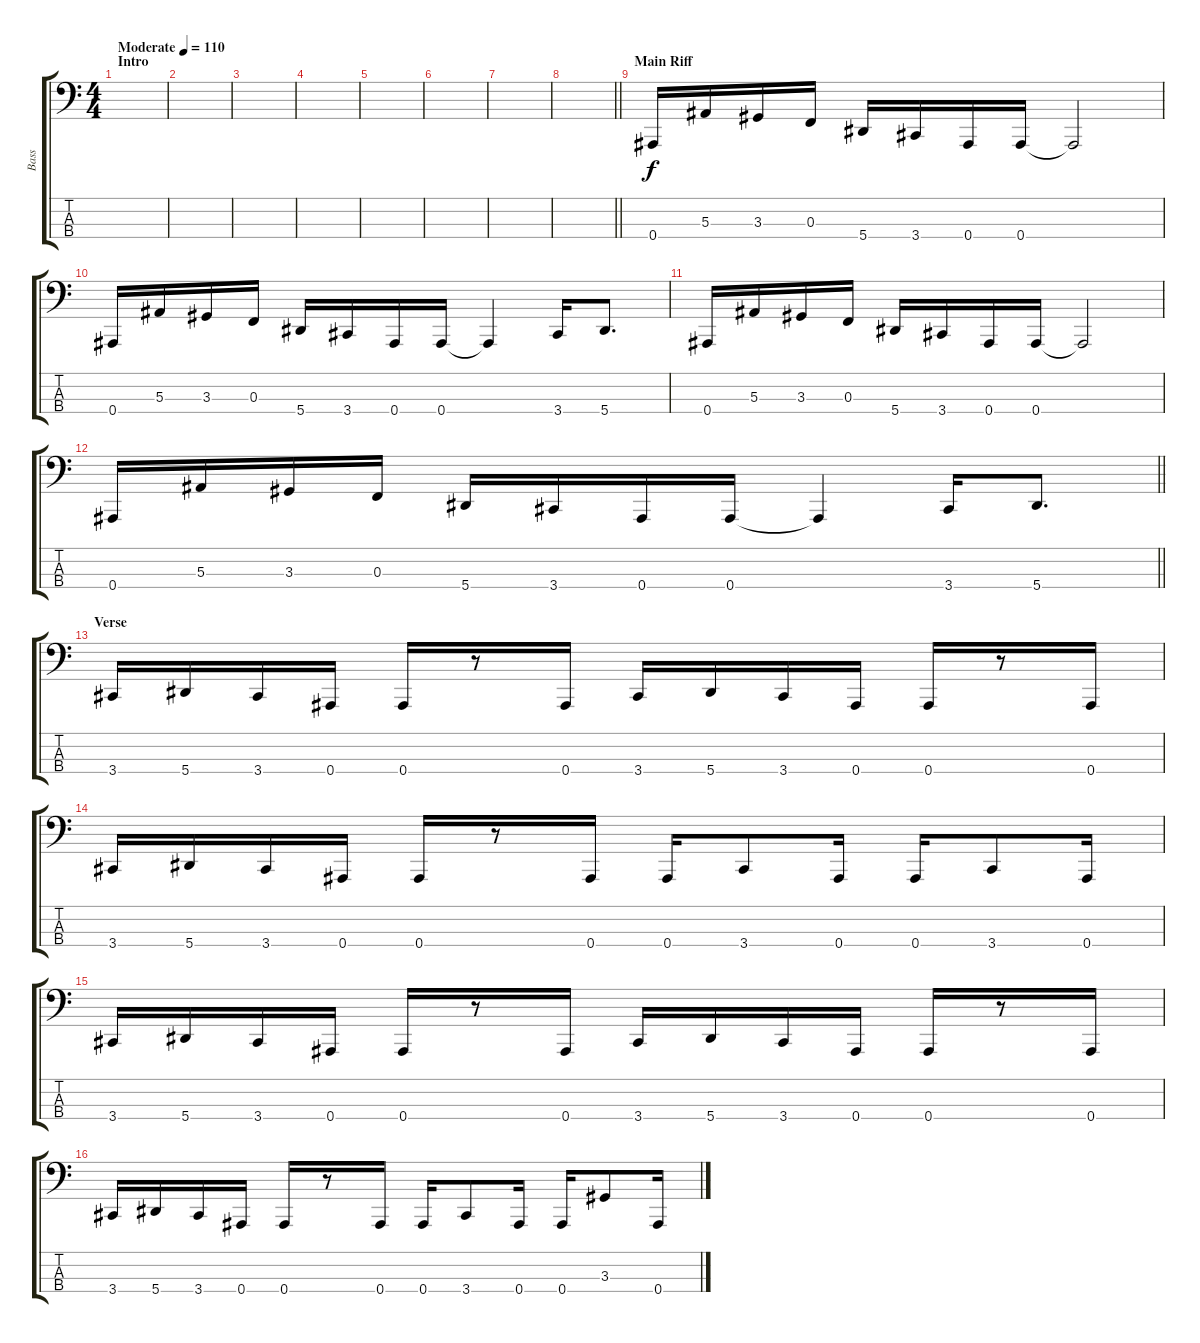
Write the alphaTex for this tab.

\track ("Bass" "Bass") {instrument electricbassfinger}
\staff {score tabs}
\tuning (Eb2 Bb1 F1 Bb0) {hide}
\ts (4 4)
\section ("" "Intro")
\tempo (110 "Moderate")
\clef f4
\ks c
|
|
|
|
|
|
|
\barLineRight lightlight
|
\section ("" "Main Riff")
0.4.16 5.3.16 3.3.16 0.3.16 5.4.16 3.4.16 0.4.16 0.4.16 0.4{t}.2 |
0.4.16 5.3.16 3.3.16 0.3.16 5.4.16 3.4.16 0.4.16 0.4.16 0.4{t}.4 3.4.16 5.4.8{d} |
0.4.16 5.3.16 3.3.16 0.3.16 5.4.16 3.4.16 0.4.16 0.4.16 0.4{t}.2 |
\barLineRight lightlight
0.4.16 5.3.16 3.3.16 0.3.16 5.4.16 3.4.16 0.4.16 0.4.16 0.4{t}.4 3.4.16 5.4.8{d} |
\section ("" "Verse")
3.4.16 5.4.16 3.4.16 0.4.16 0.4.16 r.8 0.4.16 3.4.16 5.4.16 3.4.16 0.4.16 0.4.16 r.8 0.4.16 |
3.4.16 5.4.16 3.4.16 0.4.16 0.4.16 r.8 0.4.16 0.4.16 3.4.8 0.4.16 0.4.16 3.4.8 0.4.16 |
3.4.16 5.4.16 3.4.16 0.4.16 0.4.16 r.8 0.4.16 3.4.16 5.4.16 3.4.16 0.4.16 0.4.16 r.8 0.4.16 |
3.4.16 5.4.16 3.4.16 0.4.16 0.4.16 r.8 0.4.16 0.4.16 3.4.8 0.4.16 0.4.16 3.3.8 0.4.16
